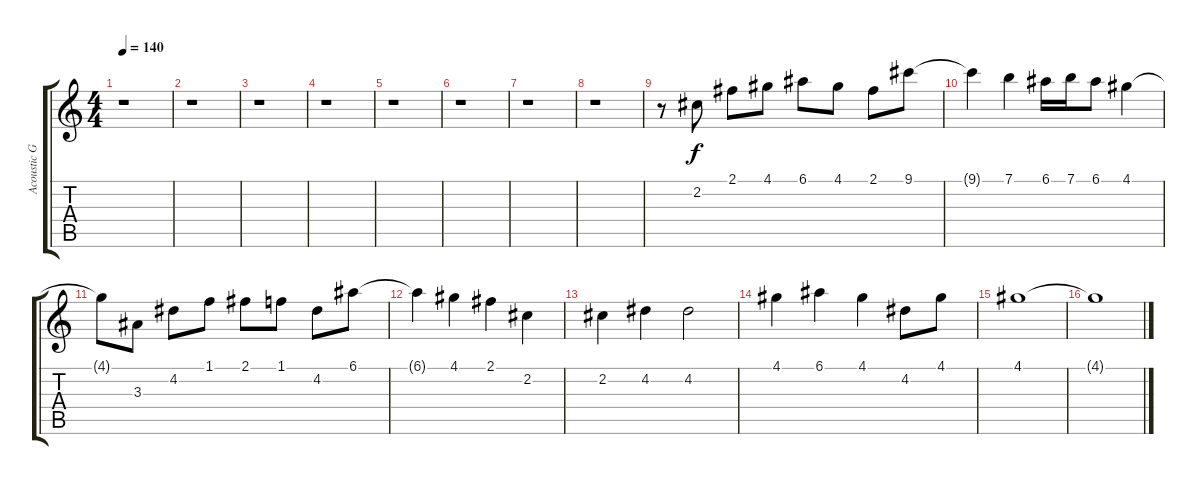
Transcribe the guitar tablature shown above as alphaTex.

\track ("Acoustic Guitar" "Acoustic G") {instrument acousticguitarnylon}
\staff {score tabs}
\tuning (E4 B3 G3 D3 A2 E2) {hide}
\ts (4 4)
\tempo 140
\clef g2
\ks c
r.1{dy f} |
r.1 |
r.1 |
r.1 |
r.1 |
r.1 |
r.1 |
r.1 |
r.8 2.2.8 2.1.8 4.1.8 6.1.8 4.1.8 2.1.8 9.1.8 |
9.1{t}.4 7.1.4 6.1.16 7.1.16 6.1.8 4.1.4 |
4.1{t}.8 3.3.8 4.2.8 1.1.8 2.1.8 1.1.8 4.2.8 6.1.8 |
6.1{t}.4 4.1.4 2.1.4 2.2.4 |
2.2.4 4.2.4 4.2.2 |
4.1.4 6.1.4 4.1.4 4.2.8 4.1.8 |
4.1.1 |
4.1{t}.1
